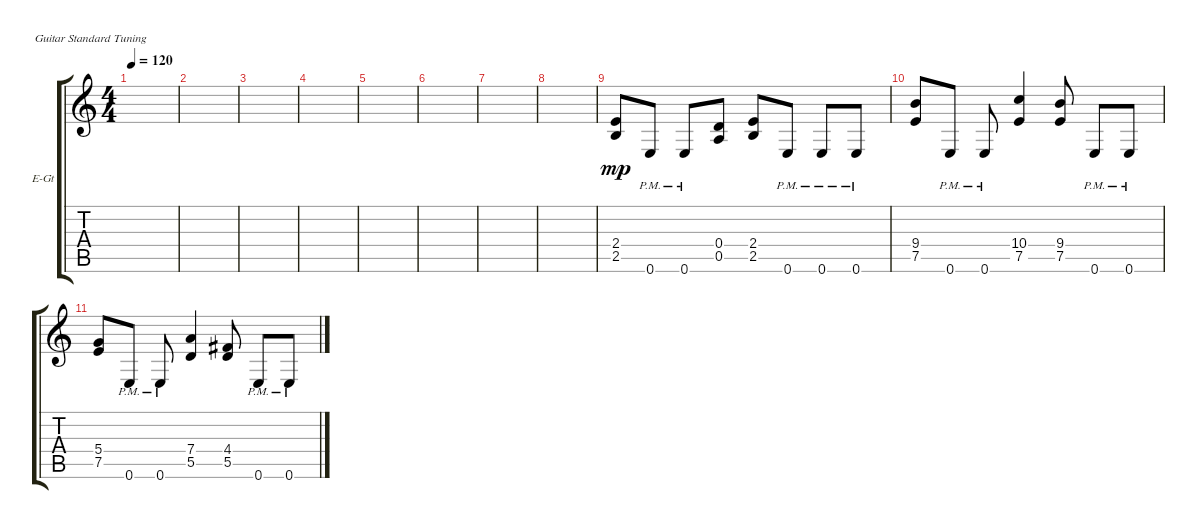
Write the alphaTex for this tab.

\defaultSystemsLayout 4
\bracketExtendMode groupsimilarinstruments
\firstSystemTrackNameOrientation horizontal
\otherSystemsTrackNameOrientation horizontal
\track ("Extra Guitar #1" "E-Gt") {instrument distortionguitar}
\staff {score tabs}
\tuning (E4 B3 G3 D3 A2 E2)
\ts (4 4)
\tempo 120
\clef g2
\ks c
|
|
|
|
|
|
|
|
(2.5 2.4).8{dy mp} 0.6{pm}.8 0.6{pm}.8 (0.5 0.4).8 (2.4 2.5).8 0.6{pm}.8 0.6{pm}.8 0.6{pm}.8 |
(7.5 9.4).8 0.6{pm}.8 0.6{pm}.8 (7.5 10.4).4 (7.5 9.4).8 0.6{pm}.8 0.6{pm}.8 |
(7.5 5.4).8 0.6{pm}.8 0.6{pm}.8 (5.5 7.4).4 (5.5 4.4).8 0.6{pm}.8 0.6{pm}.8
